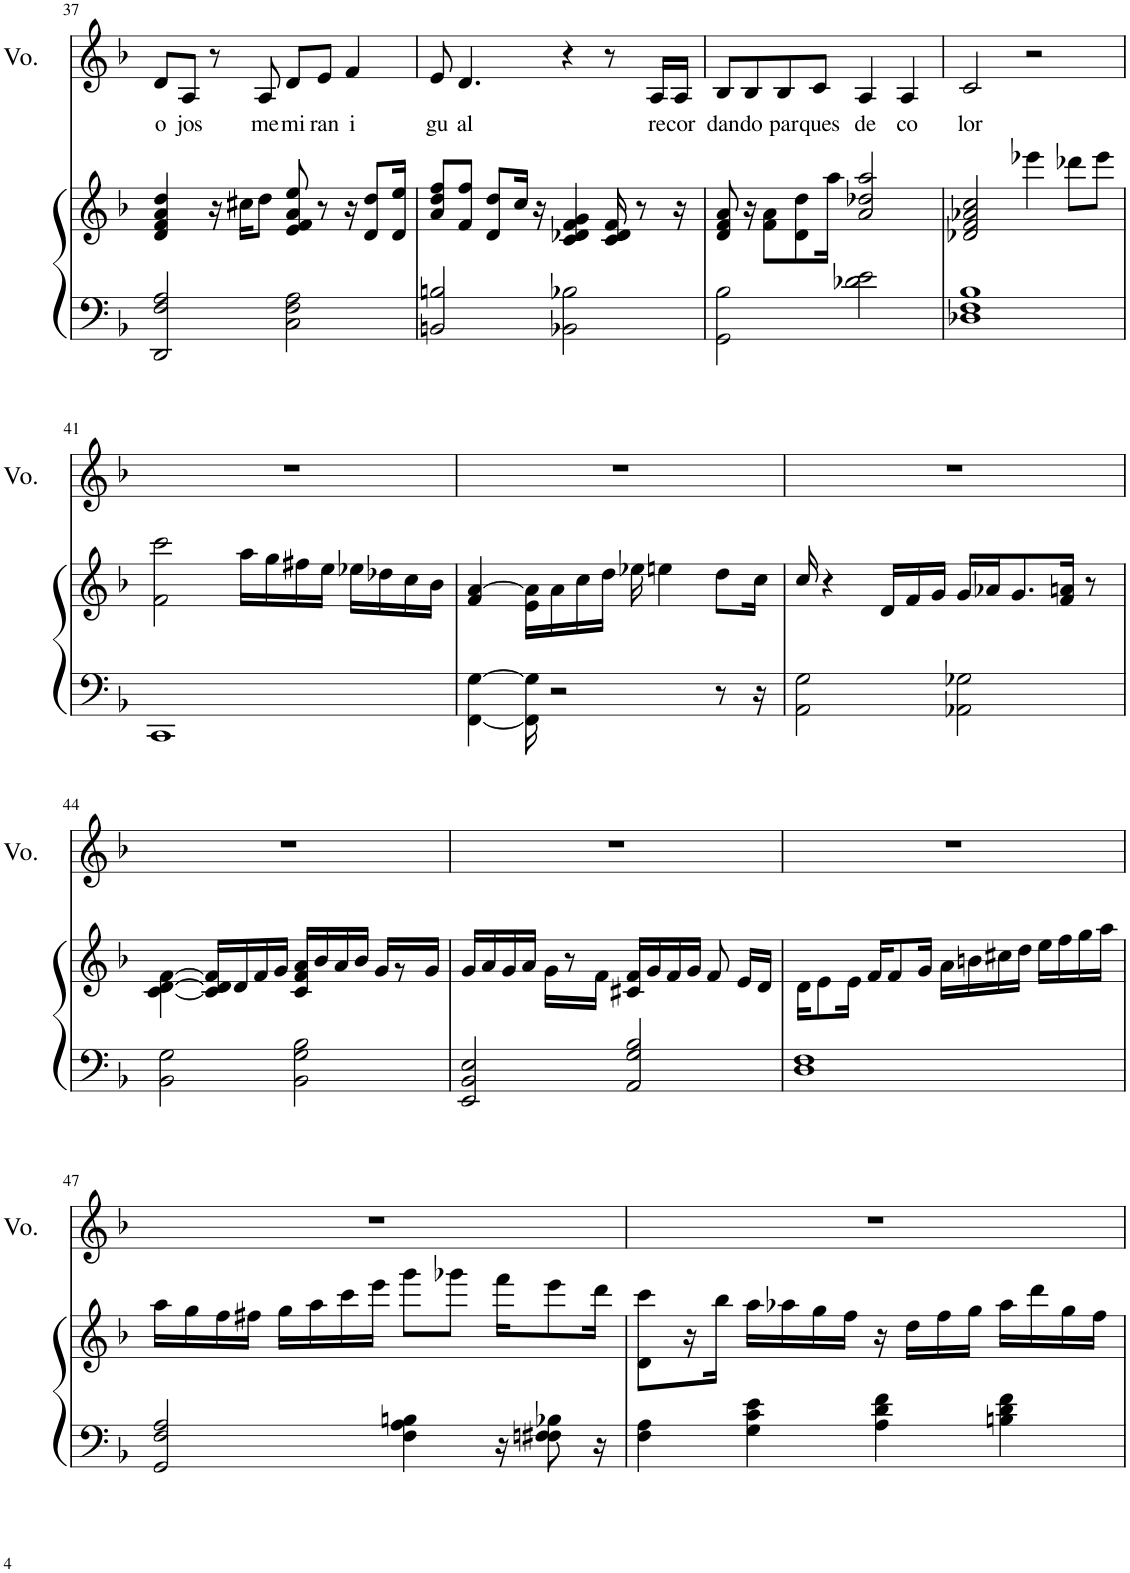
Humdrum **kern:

**kern	**kern	**kern	**text
*part2	*part2	*part1	*part1
*staff3	*staff2	*staff1	*staff1
*I"Piano	*	*I"Voice	*
*I'Pno	*	*I'Vo.	*
!!LO:PB:g=z
*clefF4	*clefG2	*clefG2	*
*k[b-]	*k[b-]	*k[b-]	*
*F:	*F:	*F:	*
*M4/4	*M4/4	*M4/4	*
=37	=37	=37	=37
!	!	!	!LO:LY:b
2DD/ 2F/ 2A/	4d/ 4f/ 4a/ 4dd/	8d/L	o
!	!	!	!LO:LY:b
.	.	8A/J	jos
.	16r	8r	.
.	16cc#X\KL	.	.
!	!	!	!LO:LY:b
.	8dd\J	8A/	me
!	!	!	!LO:LY:b
2C\ 2F\ 2A\	8e/ 8f/ 8a/ 8ee/	8d/L	mi
!	!	!	!LO:LY:b
.	8r	8e/J	ran
!	!	!	!LO:LY:b
.	16r	4f/	i
.	8d/ 8dd/L	.	.
.	16d/ 16ee/Jk	.	.
=38	=38	=38	=38
!	!	!	!LO:LY:b
2BBn/ 2Bn/	8a/ 8dd/ 8ff/L	8e/	gu
!	!	!	!LO:LY:b
.	8f/ 8ff/J	4.d/	al
.	8d/ 8dd/L	.	.
.	16cc/Jk	.	.
.	16r	.	.
2BB-X\ 2B-X\	4c/ 4d-X/ 4f/ 4g/	4r	.
.	16c/ 16d-/ 16f/	8r	.
.	8r	.	.
!	!	!	!LO:LY:b
.	.	16A/LL	re
!	!	!	!LO:LY:b
.	16r	16A/JJ	cor
=39	=39	=39	=39
!	!	!	!LO:LY:b
2GG\ 2B-\	8d/ 8f/ 8a/	8B-/L	dan
!	!	!	!LO:LY:b
.	16r	8B-/	do
.	8f\ 8a\L	.	.
!	!	!	!LO:LY:b
.	.	8B-/	par
.	8d\ 8dd\	.	.
!	!	!	!LO:LY:b
.	.	8c/J	ques
.	16aa\Jk	.	.
!	!	!	!LO:LY:b
2d-X\ 2e\	2a/ 2dd-X/ 2aa/	4A/	de
!	!	!	!LO:LY:b
.	.	4A/	co
=40	=40	=40	=40
!	!	!	!LO:LY:b
1D-X 1F 1B-	2d-X/ 2f/ 2a-X/ 2cc/	2c/	lor
.	4eee-X\	2r	.
.	8ddd-X\L	.	.
.	8eee-\J	.	.
!!LO:LB:g=z
=41	=41	=41	=41
1CC	2f\ 2ccc\	1r	.
.	16aa\LL	.	.
.	16gg\	.	.
.	16ff#X\	.	.
.	16ee\JJ	.	.
.	16ee-X\LL	.	.
.	16dd-X\	.	.
.	16cc\	.	.
.	16b-\JJ	.	.
=42	=42	=42	=42
[4FF\ [4G\	4f/ [4a/	1r	.
16FF\] 16G\]	16e\ 16a\]LL	.	.
2r	16a\	.	.
.	16cc\	.	.
.	16dd\JJ	.	.
.	16ee-X\	.	.
.	4een\	.	.
8r	8dd\L	.	.
16r	16cc\Jk	.	.
=43	=43	=43	=43
2AA\ 2G\	16cc/	1r	.
.	4r	.	.
.	16d/LL	.	.
.	16f/	.	.
.	16g/JJ	.	.
2AA-X\ 2G-X\	16g/LL	.	.
.	16a-X/J	.	.
.	8.g/	.	.
.	16f/ 16an/Jk	.	.
.	8r	.	.
!!LO:LB:g=z
=44	=44	=44	=44
2BB-\ 2G\	[4c\ [4d\ [4f\	1r	.
.	16c/] 16d/] 16f/]LL	.	.
.	16d/	.	.
.	16f/	.	.
.	16g/JJ	.	.
2BB-\ 2G\ 2B-\	16c/ 16f/ 16a/LL	.	.
.	16b-/	.	.
.	16a/	.	.
.	16b-/JJ	.	.
.	16g/KL	.	.
.	8r	.	.
.	16g/Jk	.	.
=45	=45	=45	=45
2EE/ 2BB-/ 2E/	16g/LL	1r	.
.	16a/	.	.
.	16g/	.	.
.	16a/JJ	.	.
.	16g\KL	.	.
.	8r	.	.
.	16f\Jk	.	.
2AA/ 2G/ 2B-/	16c#X/ 16f/LL	.	.
.	16g/	.	.
.	16f/	.	.
.	16g/JJ	.	.
.	8f/	.	.
.	16e/LL	.	.
.	16d/JJ	.	.
=46	=46	=46	=46
1D 1F	16d\KL	1r	.
.	8e\	.	.
.	16e\Jk	.	.
.	16f/KL	.	.
.	8f/	.	.
.	16g/Jk	.	.
.	16a\LL	.	.
.	16bn\	.	.
.	16cc#X\	.	.
.	16dd\JJ	.	.
.	16ee\LL	.	.
.	16ff\	.	.
.	16gg\	.	.
.	16aa\JJ	.	.
!!LO:LB:g=z
=47	=47	=47	=47
2GG/ 2F/ 2A/	16aa\LL	1r	.
.	16gg\	.	.
.	16ff\	.	.
.	16ff#X\JJ	.	.
.	16gg\LL	.	.
.	16aa\	.	.
.	16ccc\	.	.
.	16eee\JJ	.	.
4F\ 4A\ 4Bn\	8ggg\L	.	.
.	8ggg-X\J	.	.
16r	16fff\KL	.	.
8Fn\ 8F#X\ 8B-X\	8eee\	.	.
16r	16ddd\Jk	.	.
=48	=48	=48	=48
4F\ 4A\	8d\ 8ccc\L	1r	.
.	16r	.	.
.	16bb-\JJ	.	.
4G\ 4c\ 4e\	16aa\LL	.	.
.	16aa-X\	.	.
.	16gg\	.	.
.	16ff\JJ	.	.
4A\ 4d\ 4f\	16r	.	.
.	16dd\LL	.	.
.	16ff\	.	.
.	16gg\JJ	.	.
4Bn\ 4d\ 4f\	16aa-\LL	.	.
.	16ddd\	.	.
.	16gg\	.	.
.	16ff\JJ	.	.
=	=	=	=
*-	*-	*-	*-
